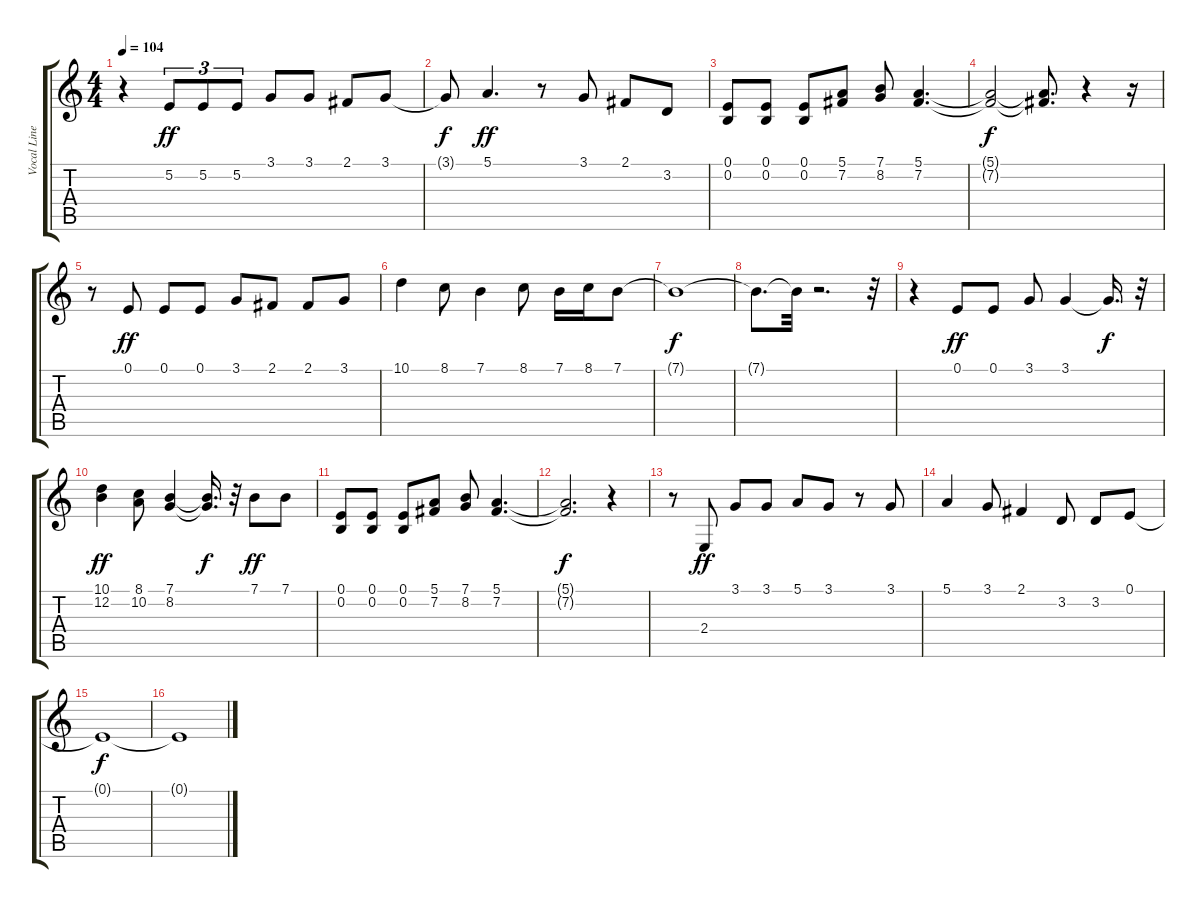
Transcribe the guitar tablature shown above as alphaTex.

\track ("Vocal Line" "Vocal Line") {instrument lead8bassandlead}
\staff {score tabs}
\tuning (E4 B3 G3 D3 A2 E2) {hide}
\ts (4 4)
\tempo 104
\clef g2
\ks c
r.4{dy ff} 5.2.8{tu (3 2)} 5.2.8{tu (3 2)} 5.2.8{tu (3 2)} 3.1.8 3.1.8 2.1.8 3.1.8 |
3.1{t}.8{dy f} 5.1.4{d dy ff} r.8 3.1.8 2.1.8 3.2.8 |
(0.1 0.2).8 (0.1 0.2).8 (0.1 0.2).8 (5.1 7.2).8 (7.1 8.2).8 (5.1 7.2).4{d} |
(5.1{t} 7.2{t}).2{dy f} (5.1{t} 7.2{t}).8{d} r.4 r.16 |
r.8 0.1.8{dy ff} 0.1.8 0.1.8 3.1.8 2.1.8 2.1.8 3.1.8 |
10.1.4 8.1.8 7.1.4 8.1.8 7.1.16 8.1.16 7.1.8 |
7.1{t}.1{dy f} |
7.1{t}.8{d} 7.1{t}.32 r.2{d} r.32 |
r.4 0.1.8{dy ff} 0.1.8 3.1.8 3.1.4 3.1{t}.16{d dy f} r.32 |
(10.1 12.2).4{dy ff} (8.1 10.2).8 (7.1 8.2).4 (7.1{t} 8.2{t}).16{d dy f} r.32 7.1.8{dy ff} 7.1.8 |
(0.1 0.2).8 (0.1 0.2).8 (0.1 0.2).8 (5.1 7.2).8 (7.1 8.2).8 (5.1 7.2).4{d} |
(5.1{t} 7.2{t}).2{d dy f} r.4 |
r.8 2.4.8{dy ff} 3.1.8 3.1.8 5.1.8 3.1.8 r.8 3.1.8 |
5.1.4 3.1.8 2.1.4 3.2.8 3.2.8 0.1.8 |
0.1{t}.1{dy f} |
0.1{t}.1
